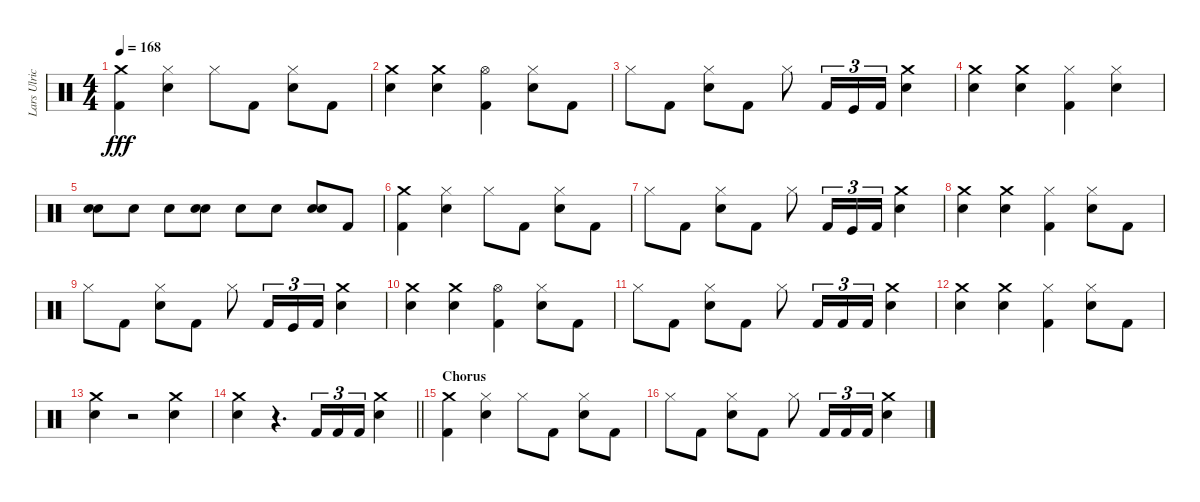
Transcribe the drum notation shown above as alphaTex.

\track ("Lars Ulrich" "Lars Ulric") {instrument percussion}
\staff {score}
\articulation defaults
\ts (4 4)
\tempo 168
\clef neutral
\ks c
("Kick (hit) 2" "Crash medium (hit)").4{dy fff} ("Hi-Hat (closed)" "Snare (hit) 2").4 "Hi-Hat (closed)".8 "Kick (hit) 2".8 ("Snare (hit) 2" "Hi-Hat (closed)").8 "Kick (hit) 2".8 |
("Crash medium (hit)" "Snare (hit) 2").4 ("Crash medium (hit)" "Snare (hit) 2").4 ("Hi-Hat (open)" "Kick (hit) 2").4 ("Snare (hit) 2" "Hi-Hat (closed)").8 "Kick (hit) 2".8 |
"Hi-Hat (closed)".8 "Kick (hit) 2".8 ("Snare (hit) 2" "Hi-Hat (closed)").8 "Kick (hit) 2".8 "Hi-Hat (closed)".8 "Kick (hit) 2".16{tu (3 2)} "Kick (hit)".16{tu (3 2)} "Kick (hit) 2".16{tu (3 2)} ("Crash medium (hit)" "Snare (hit) 2").4 |
("Snare (hit) 2" "Crash medium (hit)").4 ("Snare (hit) 2" "Crash medium (hit)").4 ("Kick (hit) 2" "Hi-Hat (closed)").4 ("Hi-Hat (closed)" "Snare (hit) 2").4 |
("Snare (hit) 2" "Snare (hit) 2").8 "Snare (hit) 2".8 "Snare (hit) 2".8 ("Snare (hit) 2" "Snare (hit) 2").8 "Snare (hit) 2".8 "Snare (hit) 2".8 ("Snare (hit) 2" "Snare (hit) 2").8 "Kick (hit) 2".8 |
("Kick (hit) 2" "Crash medium (hit)").4 ("Hi-Hat (closed)" "Snare (hit) 2").4 "Hi-Hat (closed)".8 "Kick (hit) 2".8 ("Snare (hit) 2" "Hi-Hat (closed)").8 "Kick (hit) 2".8 |
"Hi-Hat (closed)".8 "Kick (hit) 2".8 ("Snare (hit) 2" "Hi-Hat (closed)").8 "Kick (hit) 2".8 "Hi-Hat (closed)".8 "Kick (hit) 2".16{tu (3 2)} "Kick (hit)".16{tu (3 2)} "Kick (hit) 2".16{tu (3 2)} ("Crash medium (hit)" "Snare (hit) 2").4 |
("Crash medium (hit)" "Snare (hit) 2").4 ("Crash medium (hit)" "Snare (hit) 2").4 ("Hi-Hat (closed)" "Kick (hit) 2").4 ("Snare (hit) 2" "Hi-Hat (closed)").8 "Kick (hit) 2".8 |
"Hi-Hat (closed)".8 "Kick (hit) 2".8 ("Snare (hit) 2" "Hi-Hat (closed)").8 "Kick (hit) 2".8 "Hi-Hat (closed)".8 "Kick (hit) 2".16{tu (3 2)} "Kick (hit)".16{tu (3 2)} "Kick (hit) 2".16{tu (3 2)} ("Crash medium (hit)" "Snare (hit) 2").4 |
("Crash medium (hit)" "Snare (hit) 2").4 ("Crash medium (hit)" "Snare (hit) 2").4 ("Hi-Hat (open)" "Kick (hit) 2").4 ("Snare (hit) 2" "Hi-Hat (closed)").8 "Kick (hit) 2".8 |
"Hi-Hat (closed)".8 "Kick (hit) 2".8 ("Snare (hit) 2" "Hi-Hat (closed)").8 "Kick (hit) 2".8 "Hi-Hat (closed)".8 "Kick (hit) 2".16{tu (3 2)} "Kick (hit) 2".16{tu (3 2)} "Kick (hit) 2".16{tu (3 2)} ("Crash medium (hit)" "Snare (hit) 2").4 |
("Crash medium (hit)" "Snare (hit) 2").4 ("Crash medium (hit)" "Snare (hit) 2").4 ("Hi-Hat (closed)" "Kick (hit) 2").4 ("Snare (hit) 2" "Hi-Hat (closed)").8 "Kick (hit) 2".8 |
("Snare (hit) 2" "Crash medium (hit)").4 r.2 ("Crash medium (hit)" "Snare (hit) 2").4 |
\barLineRight lightlight
("Snare (hit) 2" "Crash medium (hit)").4 r.4{d} "Kick (hit) 2".16{tu (3 2)} "Kick (hit) 2".16{tu (3 2)} "Kick (hit) 2".16{tu (3 2)} ("Crash medium (hit)" "Snare (hit) 2").4 |
\section ("" "Chorus")
("Kick (hit) 2" "Crash medium (hit)").4 ("Hi-Hat (closed)" "Snare (hit) 2").4 "Hi-Hat (closed)".8 "Kick (hit) 2".8 ("Snare (hit) 2" "Hi-Hat (closed)").8 "Kick (hit) 2".8 |
"Hi-Hat (closed)".8 "Kick (hit) 2".8 ("Snare (hit) 2" "Hi-Hat (closed)").8 "Kick (hit) 2".8 "Hi-Hat (closed)".8 "Kick (hit) 2".16{tu (3 2)} "Kick (hit) 2".16{tu (3 2)} "Kick (hit) 2".16{tu (3 2)} ("Crash medium (hit)" "Snare (hit) 2").4
